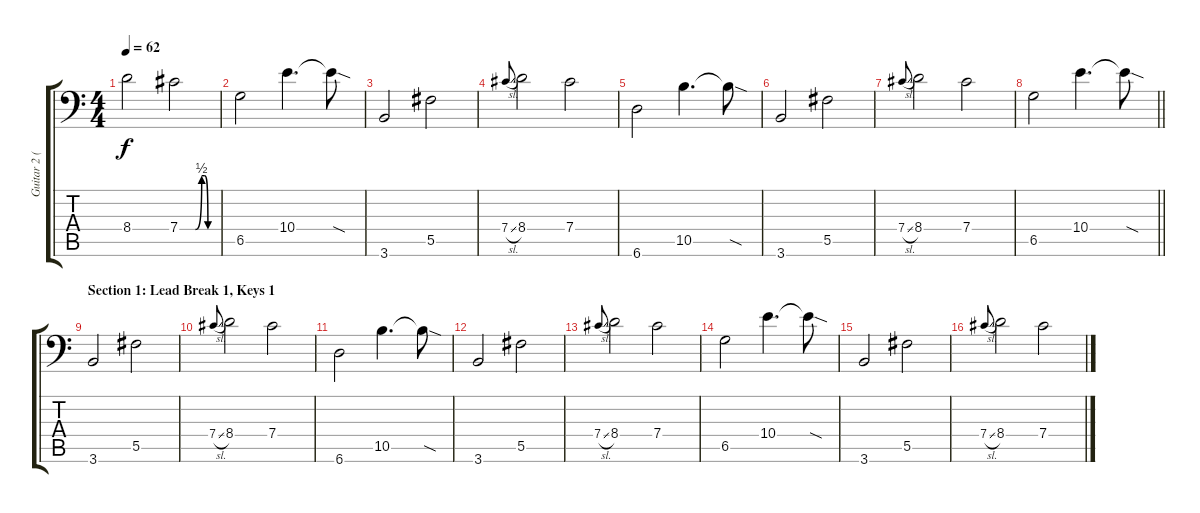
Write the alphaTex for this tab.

\track ("Guitar 2 (Distortion)" "Guitar 2 (") {instrument distortionguitar}
\staff {score tabs}
\tuning (Ab3 Eb3 B2 Gb2 Db2 Ab1) {hide}
\ts (4 4)
\tempo 62
\clef f4
\ks c
8.4.2{dy f} 7.4{be (custom 0 0 25 0 35 2 40 2 45 0 50 0 60 0)}.2 |
6.5.2 10.4.4{d} 10.4{sod t}.8 |
3.6.2 5.5.2 |
7.4{sl}.8{gr onbeat} 8.4.2 7.4.2 |
6.6.2 10.5.4{d} 10.5{sod t}.8 |
3.6.2 5.5.2 |
7.4{sl}.8{gr onbeat} 8.4.2 7.4.2 |
\barLineRight lightlight
6.5.2 10.4.4{d} 10.4{sod t}.8 |
\section ("" "Section 1: Lead Break 1, Keys 1")
3.6.2 5.5.2 |
7.4{sl}.8{gr onbeat} 8.4.2 7.4.2 |
6.6.2 10.5.4{d} 10.5{sod t}.8 |
3.6.2 5.5.2 |
7.4{sl}.8{gr onbeat} 8.4.2 7.4.2 |
6.5.2 10.4.4{d} 10.4{sod t}.8 |
3.6.2 5.5.2 |
7.4{sl}.8{gr onbeat} 8.4.2 7.4.2
